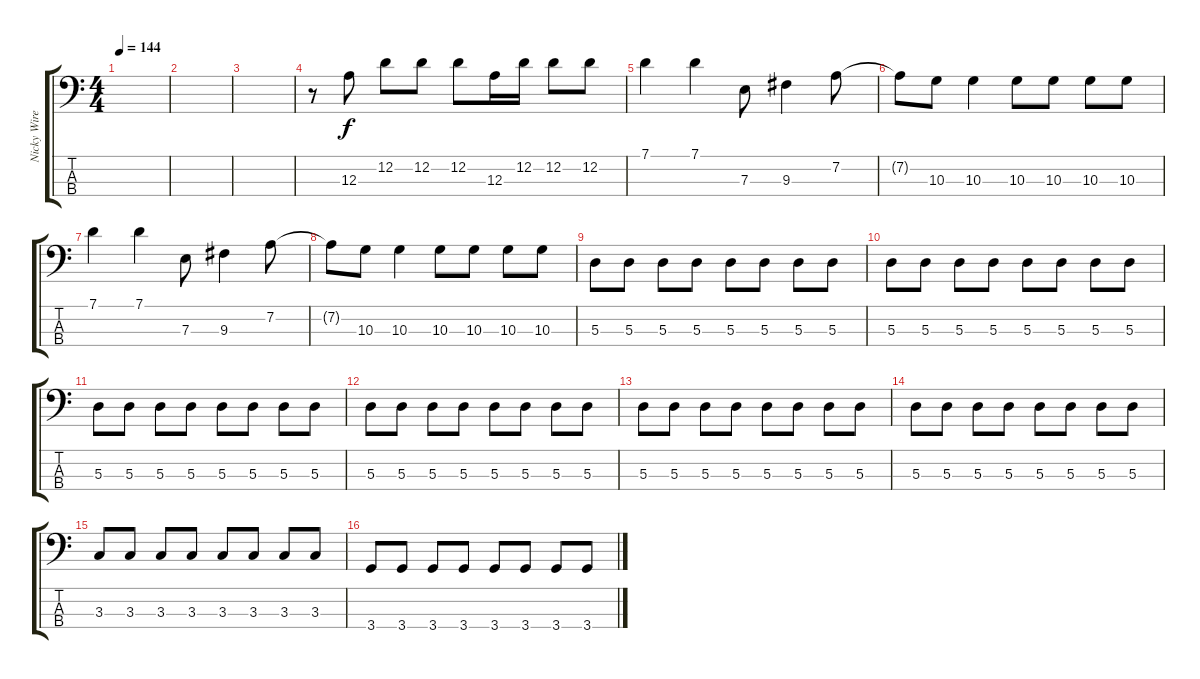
\track ("Nicky Wire" "Nicky Wire") {instrument electricbasspick}
\staff {score tabs}
\tuning (G2 D2 A1 E1) {hide}
\ts (4 4)
\tempo 144
\clef f4
\ks c
|
|
|
r.8 12.3.8 12.2.8 12.2.8 12.2.8 12.3.16 12.2.16 12.2.8 12.2.8 |
7.1.4 7.1.4 7.3.8 9.3.4 7.2.8 |
7.2{t}.8 10.3.8 10.3.4 10.3.8 10.3.8 10.3.8 10.3.8 |
7.1.4 7.1.4 7.3.8 9.3.4 7.2.8 |
7.2{t}.8 10.3.8 10.3.4 10.3.8 10.3.8 10.3.8 10.3.8 |
5.3.8 5.3.8 5.3.8 5.3.8 5.3.8 5.3.8 5.3.8 5.3.8 |
5.3.8 5.3.8 5.3.8 5.3.8 5.3.8 5.3.8 5.3.8 5.3.8 |
5.3.8 5.3.8 5.3.8 5.3.8 5.3.8 5.3.8 5.3.8 5.3.8 |
5.3.8 5.3.8 5.3.8 5.3.8 5.3.8 5.3.8 5.3.8 5.3.8 |
5.3.8 5.3.8 5.3.8 5.3.8 5.3.8 5.3.8 5.3.8 5.3.8 |
5.3.8 5.3.8 5.3.8 5.3.8 5.3.8 5.3.8 5.3.8 5.3.8 |
3.3.8 3.3.8 3.3.8 3.3.8 3.3.8 3.3.8 3.3.8 3.3.8 |
3.4.8 3.4.8 3.4.8 3.4.8 3.4.8 3.4.8 3.4.8 3.4.8
